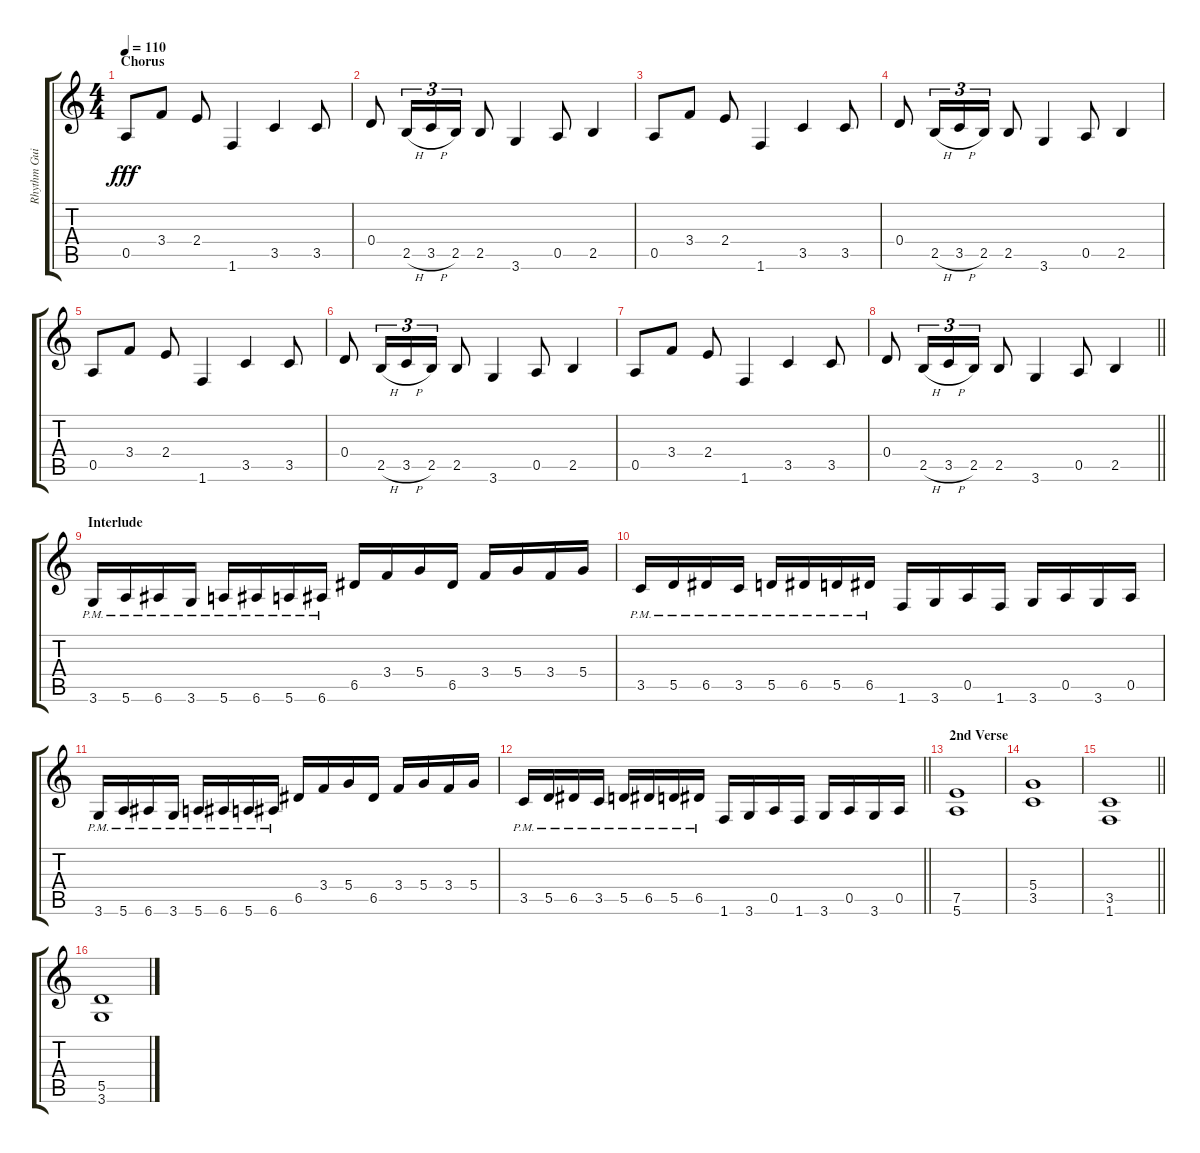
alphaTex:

\track ("Rhythm Guitar R" "Rhythm Gui") {instrument distortionguitar}
\staff {score tabs}
\tuning (E4 B3 G3 D3 A2 E2) {hide}
\ts (4 4)
\section ("" "Chorus")
\tempo 110
\clef g2
\ks c
0.5.8{dy fff} 3.4.8 2.4.8 1.6.4 3.5.4 3.5.8 |
0.4.8 2.5{h}.16{tu (3 2)} 3.5{h}.16{tu (3 2)} 2.5.16{tu (3 2)} 2.5.8 3.6.4 0.5.8 2.5.4 |
0.5.8 3.4.8 2.4.8 1.6.4 3.5.4 3.5.8 |
0.4.8 2.5{h}.16{tu (3 2)} 3.5{h}.16{tu (3 2)} 2.5.16{tu (3 2)} 2.5.8 3.6.4 0.5.8 2.5.4 |
0.5.8 3.4.8 2.4.8 1.6.4 3.5.4 3.5.8 |
0.4.8 2.5{h}.16{tu (3 2)} 3.5{h}.16{tu (3 2)} 2.5.16{tu (3 2)} 2.5.8 3.6.4 0.5.8 2.5.4 |
0.5.8 3.4.8 2.4.8 1.6.4 3.5.4 3.5.8 |
\barLineRight lightlight
0.4.8 2.5{h}.16{tu (3 2)} 3.5{h}.16{tu (3 2)} 2.5.16{tu (3 2)} 2.5.8 3.6.4 0.5.8 2.5.4 |
\section ("" "Interlude")
3.6{pm}.16 5.6{pm}.16 6.6{pm}.16 3.6{pm}.16 5.6{pm}.16 6.6{pm}.16 5.6{pm}.16 6.6{pm}.16 6.5.16 3.4.16 5.4.16 6.5.16 3.4.16 5.4.16 3.4.16 5.4.16 |
3.5{pm}.16 5.5{pm}.16 6.5{pm}.16 3.5{pm}.16 5.5{pm}.16 6.5{pm}.16 5.5{pm}.16 6.5{pm}.16 1.6.16 3.6.16 0.5.16 1.6.16 3.6.16 0.5.16 3.6.16 0.5.16 |
3.6{pm}.16 5.6{pm}.16 6.6{pm}.16 3.6{pm}.16 5.6{pm}.16 6.6{pm}.16 5.6{pm}.16 6.6{pm}.16 6.5.16 3.4.16 5.4.16 6.5.16 3.4.16 5.4.16 3.4.16 5.4.16 |
\barLineRight lightlight
3.5{pm}.16 5.5{pm}.16 6.5{pm}.16 3.5{pm}.16 5.5{pm}.16 6.5{pm}.16 5.5{pm}.16 6.5{pm}.16 1.6.16 3.6.16 0.5.16 1.6.16 3.6.16 0.5.16 3.6.16 0.5.16 |
\section ("" "2nd Verse")
(7.5 5.6).1 |
(5.4 3.5).1 |
\barLineRight lightlight
(3.5 1.6).1 |
(5.5 3.6).1
